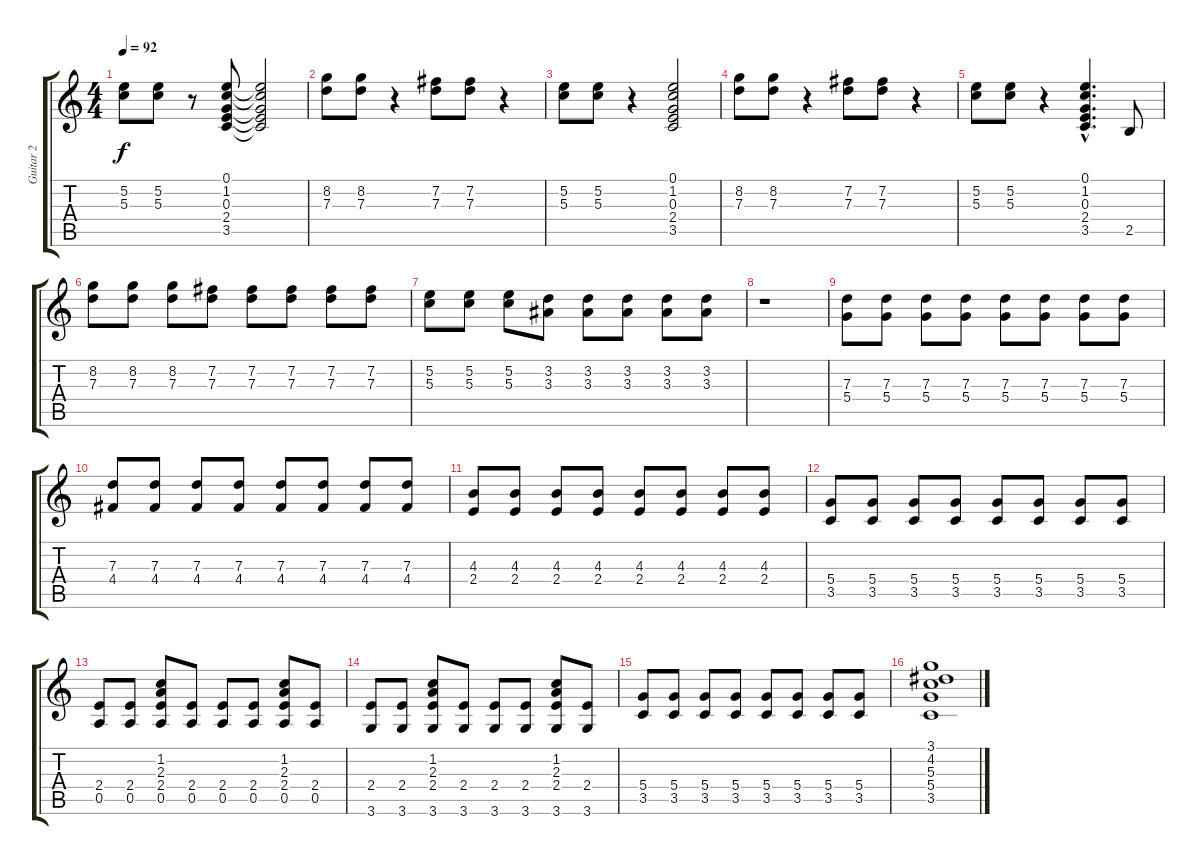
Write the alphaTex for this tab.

\track ("Guitar 2" "Guitar 2") {instrument overdrivenguitar}
\staff {score tabs}
\tuning (E4 B3 G3 D3 A2 E2) {hide}
\ts (4 4)
\tempo 92
\clef g2
\ks c
(5.2 5.3).8{dy f} (5.2 5.3).8 r.8 (0.1 1.2 0.3 2.4 3.5).8 (0.1{t} 1.2{t} 0.3{t} 2.4{t} 3.5{t}).2 |
(8.2 7.3).8 (8.2 7.3).8 r.4 (7.2 7.3).8 (7.2 7.3).8 r.4 |
(5.2 5.3).8 (5.2 5.3).8 r.4 (0.1 1.2 0.3 2.4 3.5).2 |
(8.2 7.3).8 (8.2 7.3).8 r.4 (7.2 7.3).8 (7.2 7.3).8 r.4 |
(5.2 5.3).8 (5.2 5.3).8 r.4 (0.1{hac} 1.2{hac} 0.3{hac} 2.4{hac} 3.5{hac}).4{d} 2.5.8 |
(8.2 7.3).8 (8.2 7.3).8 (8.2 7.3).8 (7.2 7.3).8 (7.2 7.3).8 (7.2 7.3).8 (7.2 7.3).8 (7.2 7.3).8 |
(5.2 5.3).8 (5.2 5.3).8 (5.2 5.3).8 (3.2 3.3).8 (3.2 3.3).8 (3.2 3.3).8 (3.2 3.3).8 (3.2 3.3).8 |
r.1 |
(7.3 5.4).8 (7.3 5.4).8 (7.3 5.4).8 (7.3 5.4).8 (7.3 5.4).8 (7.3 5.4).8 (7.3 5.4).8 (7.3 5.4).8 |
(7.3 4.4).8 (7.3 4.4).8 (7.3 4.4).8 (7.3 4.4).8 (7.3 4.4).8 (7.3 4.4).8 (7.3 4.4).8 (7.3 4.4).8 |
(4.3 2.4).8 (4.3 2.4).8 (4.3 2.4).8 (4.3 2.4).8 (4.3 2.4).8 (4.3 2.4).8 (4.3 2.4).8 (4.3 2.4).8 |
(5.4 3.5).8 (5.4 3.5).8 (5.4 3.5).8 (5.4 3.5).8 (5.4 3.5).8 (5.4 3.5).8 (5.4 3.5).8 (5.4 3.5).8 |
(2.4 0.5).8 (2.4 0.5).8 (1.2 2.3 2.4 0.5).8 (2.4 0.5).8 (2.4 0.5).8 (2.4 0.5).8 (1.2 2.3 2.4 0.5).8 (2.4 0.5).8 |
(2.4 3.6).8 (2.4 3.6).8 (1.2 2.3 2.4 3.6).8 (2.4 3.6).8 (2.4 3.6).8 (2.4 3.6).8 (1.2 2.3 2.4 3.6).8 (2.4 3.6).8 |
(5.4 3.5).8 (5.4 3.5).8 (5.4 3.5).8 (5.4 3.5).8 (5.4 3.5).8 (5.4 3.5).8 (5.4 3.5).8 (5.4 3.5).8 |
(3.1 4.2 5.3 5.4 3.5).1
